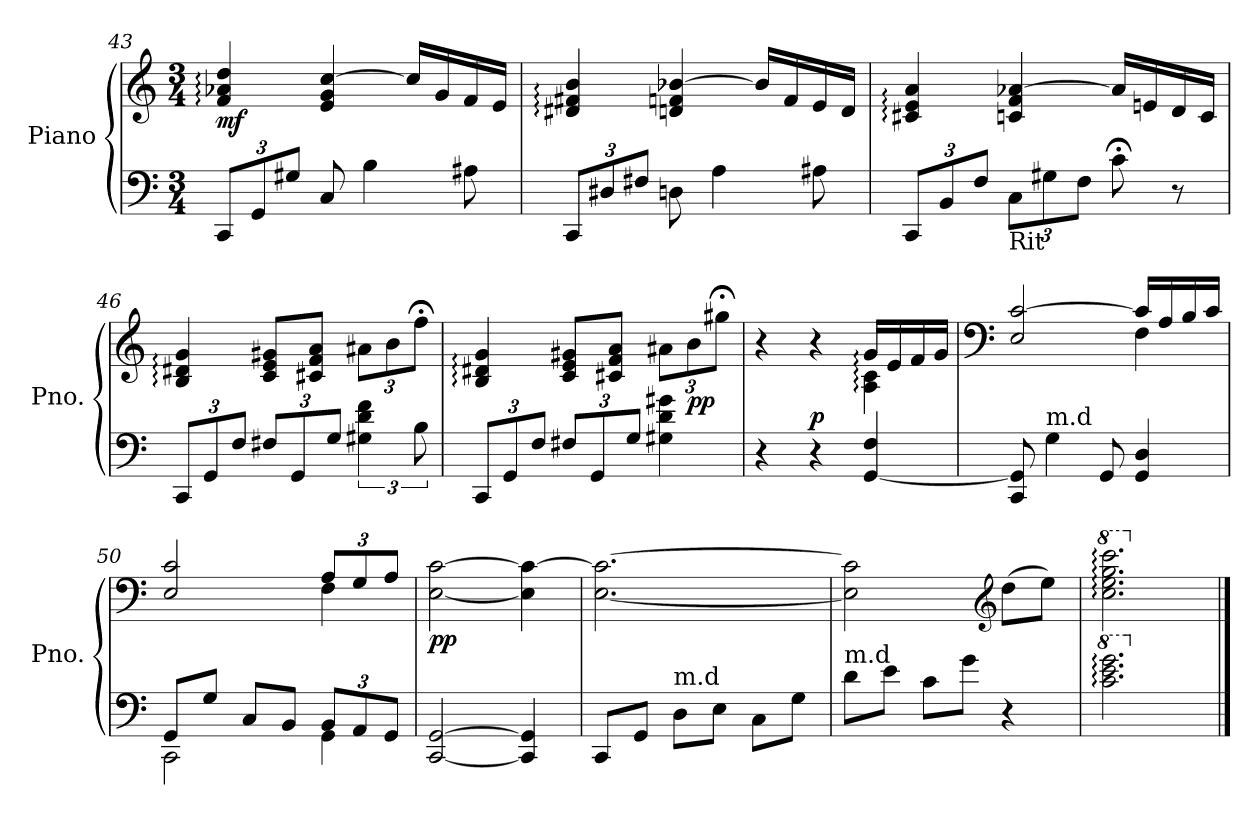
**kern	**kern	**dynam
*part1	*part1	*part1
*staff2	*staff1	*staff1/2
*I"Piano	*	*
*I'Pno.	*	*
*clefF4	*clefG2	*
*k[]	*k[]	*
*M3/4	*M3/4	*
*Xbrackettup	*	*
=43	=43	=43
!	!	!LO:DY:b
12CC/L	4f/: 4a-X/: 4dd/:	mf
12GG/	.	.
12G#X/J	.	.
8C/	4e/ 4g/ [4cc/	.
4B\	.	.
.	16cc/LL]	.
.	16g/	.
8A#X\	16f/	.
.	16e/JJ	.
!!LO:LB:g=z
=44	=44	=44
12CC/L	4d#X/: 4f#X/: 4b/:	.
12D#X/	.	.
12F#X/J	.	.
8Dn\	4dn/ 4fn/ [4b-X/	.
4A\	.	.
.	16b-/LL]	.
.	16f/	.
8A#X\	16e/	.
.	16d/JJ	.
=45	=45	=45
12CC/L	4c#X/: 4e/: 4a/:	.
12BB/	.	.
12F/J	.	.
!LO:TX:b:t=Rit	!	!
12C\L	4cn/ 4f/ [4a-X/	.
12G#X\	.	.
12F\J	.	.
8c;<\	16a-/LL]	.
.	16en/	.
8r	16d/	.
.	16c/JJ	.
=46	=46	=46
12CC/L	4B/: 4d#X/: 4g/:	.
12GG/	.	.
12F/J	.	.
12F#X/L	8c/ 8e/ 8g#X/L	.
12GG/	.	.
.	8c#X/ 8f/ 8a/J	.
12G/J	.	.
*brackettup	*Xbrackettup	*
6G#X\ 6d\ 6f\	12a#X\L	.
.	12b\	.
12B\	12ff;<\J	.
!!LO:PB:g=z
=47	=47	=47
*Xbrackettup	*	*
12CC/L	4B/: 4d#X/: 4g/:	.
12GG/	.	.
12F/J	.	.
12F#X/L	8c/ 8e/ 8g#X/L	.
12GG/	.	.
.	8c#X/ 8f/ 8a/J	.
12G/J	.	.
4G#X\ 4d\ 4g#X\	12a#X\L	.
!	!	!LO:DY:b
.	12b\	pp
.	12gg#X;<\J	.
=48	=48	=48
*	*^	*
4r	4r	2ryy	.
!	!	!	!LO:DY:a=2
4r	4r	.	p
[4GG/ 4F/	16g:/LL	4A\: 4c\:	.
.	16e/	.	.
.	16f/	.	.
.	16g/JJ	.	.
=49	=49	=49	=49
*	*clefF4	*	*
8CC/ 8GG/]	2E/ [2c/	2ryy	.
!LO:TX:a:t=m.d	!	!	!
4G\	.	.	.
8GG/	.	.	.
4GG/ 4D/	16c/LL]	4F\	.
.	16A/	.	.
.	16B/	.	.
.	16c/JJ	.	.
=50	=50	=50	=50
*^	*	*	*
8GG/L	2CC\	2E/ 2c/	2ryy	.
8G/J	.	.	.	.
8C/L	.	.	.	.
8BB/J	.	.	.	.
12BB/L	4GG\	12A/L	4F\	.
12AA/	.	12G/	.	.
12GG/J	.	12A/J	.	.
*v	*v	*	*	*
*	*v	*v	*
=51	=51	=51
!	!	!LO:DY:b
[2CC/ [2GG/	[2E\ [2c\	pp
4CC/] 4GG/]	4E\] 4c\_	.
!!LO:LB:g=z
=52	=52	=52
8CC/L	[2.E\ 2.c\_	.
8GG/J	.	.
!LO:TX:a:t=m.d	!	!
8D\L	.	.
8E\J	.	.
8C\L	.	.
8G\J	.	.
=53	=53	=53
!LO:TX:a:t=m.d	!	!
8d\L	2E\] 2c\]	.
8e\J	.	.
8c\L	.	.
8g\J	.	.
*	*clefG2	*
4r	(8dd\L	.
.	8ee\J)	.
=54	=54	=54
*8va	*	*
*	*8va	*
2.cc\: 2.ee\: 2.gg\:	2.ccc\: 2.eee\: 2.ggg\: 2.cccc\:	.
*X8va	*	*
*	*X8va	*
==	==	==
*-	*-	*-
